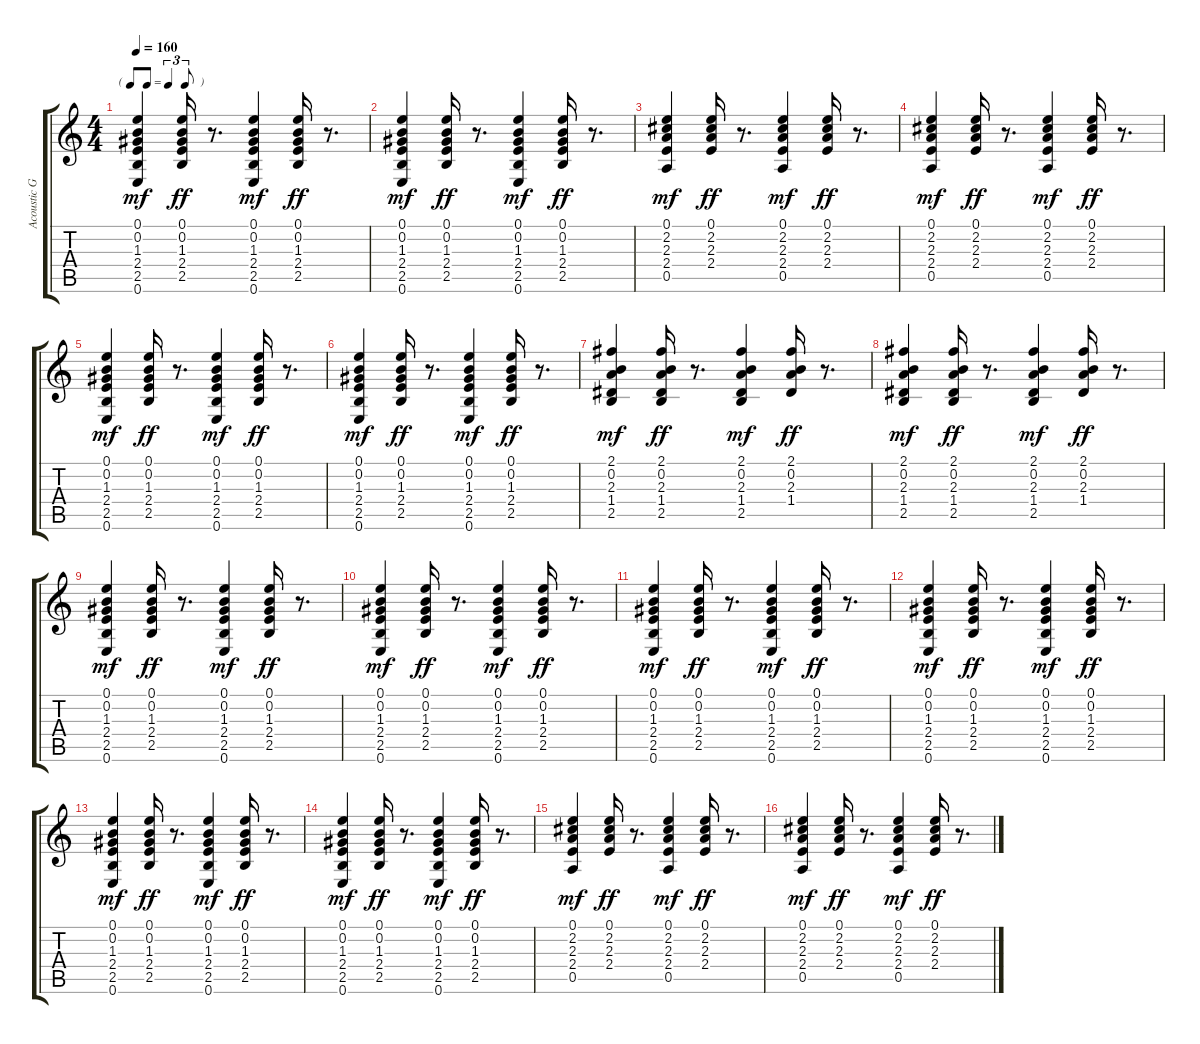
\track ("Acoustic Guitar" "Acoustic G") {instrument acousticguitarnylon}
\staff {score tabs}
\tuning (E4 B3 G3 D3 A2 E2) {hide}
\ts (4 4)
\tf triplet8th
\tempo 160
\clef g2
\ks c
(0.1 0.2 1.3 2.4 2.5 0.6).4{dy mf} (0.1 0.2 1.3 2.4 2.5).16{dy ff} r.8{d} (0.1 0.2 1.3 2.4 2.5 0.6).4{dy mf} (0.1 0.2 1.3 2.4 2.5).16{dy ff} r.8{d} |
(0.1 0.2 1.3 2.4 2.5 0.6).4{dy mf} (0.1 0.2 1.3 2.4 2.5).16{dy ff} r.8{d} (0.1 0.2 1.3 2.4 2.5 0.6).4{dy mf} (0.1 0.2 1.3 2.4 2.5).16{dy ff} r.8{d} |
(0.1 2.2 2.3 2.4 0.5).4{dy mf} (0.1 2.2 2.3 2.4).16{dy ff} r.8{d} (0.1 2.2 2.3 2.4 0.5).4{dy mf} (0.1 2.2 2.3 2.4).16{dy ff} r.8{d} |
(0.1 2.2 2.3 2.4 0.5).4{dy mf} (0.1 2.2 2.3 2.4).16{dy ff} r.8{d} (0.1 2.2 2.3 2.4 0.5).4{dy mf} (0.1 2.2 2.3 2.4).16{dy ff} r.8{d} |
(0.1 0.2 1.3 2.4 2.5 0.6).4{dy mf} (0.1 0.2 1.3 2.4 2.5).16{dy ff} r.8{d} (0.1 0.2 1.3 2.4 2.5 0.6).4{dy mf} (0.1 0.2 1.3 2.4 2.5).16{dy ff} r.8{d} |
(0.1 0.2 1.3 2.4 2.5 0.6).4{dy mf} (0.1 0.2 1.3 2.4 2.5).16{dy ff} r.8{d} (0.1 0.2 1.3 2.4 2.5 0.6).4{dy mf} (0.1 0.2 1.3 2.4 2.5).16{dy ff} r.8{d} |
(2.1 0.2 2.3 1.4 2.5).4{dy mf} (2.1 0.2 2.3 1.4 2.5).16{dy ff} r.8{d} (2.1 0.2 2.3 1.4 2.5).4{dy mf} (2.1 0.2 2.3 1.4).16{dy ff} r.8{d} |
(2.1 0.2 2.3 1.4 2.5).4{dy mf} (2.1 0.2 2.3 1.4 2.5).16{dy ff} r.8{d} (2.1 0.2 2.3 1.4 2.5).4{dy mf} (2.1 0.2 2.3 1.4).16{dy ff} r.8{d} |
(0.1 0.2 1.3 2.4 2.5 0.6).4{dy mf} (0.1 0.2 1.3 2.4 2.5).16{dy ff} r.8{d} (0.1 0.2 1.3 2.4 2.5 0.6).4{dy mf} (0.1 0.2 1.3 2.4 2.5).16{dy ff} r.8{d} |
(0.1 0.2 1.3 2.4 2.5 0.6).4{dy mf} (0.1 0.2 1.3 2.4 2.5).16{dy ff} r.8{d} (0.1 0.2 1.3 2.4 2.5 0.6).4{dy mf} (0.1 0.2 1.3 2.4 2.5).16{dy ff} r.8{d} |
(0.1 0.2 1.3 2.4 2.5 0.6).4{dy mf} (0.1 0.2 1.3 2.4 2.5).16{dy ff} r.8{d} (0.1 0.2 1.3 2.4 2.5 0.6).4{dy mf} (0.1 0.2 1.3 2.4 2.5).16{dy ff} r.8{d} |
(0.1 0.2 1.3 2.4 2.5 0.6).4{dy mf} (0.1 0.2 1.3 2.4 2.5).16{dy ff} r.8{d} (0.1 0.2 1.3 2.4 2.5 0.6).4{dy mf} (0.1 0.2 1.3 2.4 2.5).16{dy ff} r.8{d} |
(0.1 0.2 1.3 2.4 2.5 0.6).4{dy mf} (0.1 0.2 1.3 2.4 2.5).16{dy ff} r.8{d} (0.1 0.2 1.3 2.4 2.5 0.6).4{dy mf} (0.1 0.2 1.3 2.4 2.5).16{dy ff} r.8{d} |
(0.1 0.2 1.3 2.4 2.5 0.6).4{dy mf} (0.1 0.2 1.3 2.4 2.5).16{dy ff} r.8{d} (0.1 0.2 1.3 2.4 2.5 0.6).4{dy mf} (0.1 0.2 1.3 2.4 2.5).16{dy ff} r.8{d} |
(0.1 2.2 2.3 2.4 0.5).4{dy mf} (0.1 2.2 2.3 2.4).16{dy ff} r.8{d} (0.1 2.2 2.3 2.4 0.5).4{dy mf} (0.1 2.2 2.3 2.4).16{dy ff} r.8{d} |
(0.1 2.2 2.3 2.4 0.5).4{dy mf} (0.1 2.2 2.3 2.4).16{dy ff} r.8{d} (0.1 2.2 2.3 2.4 0.5).4{dy mf} (0.1 2.2 2.3 2.4).16{dy ff} r.8{d}
